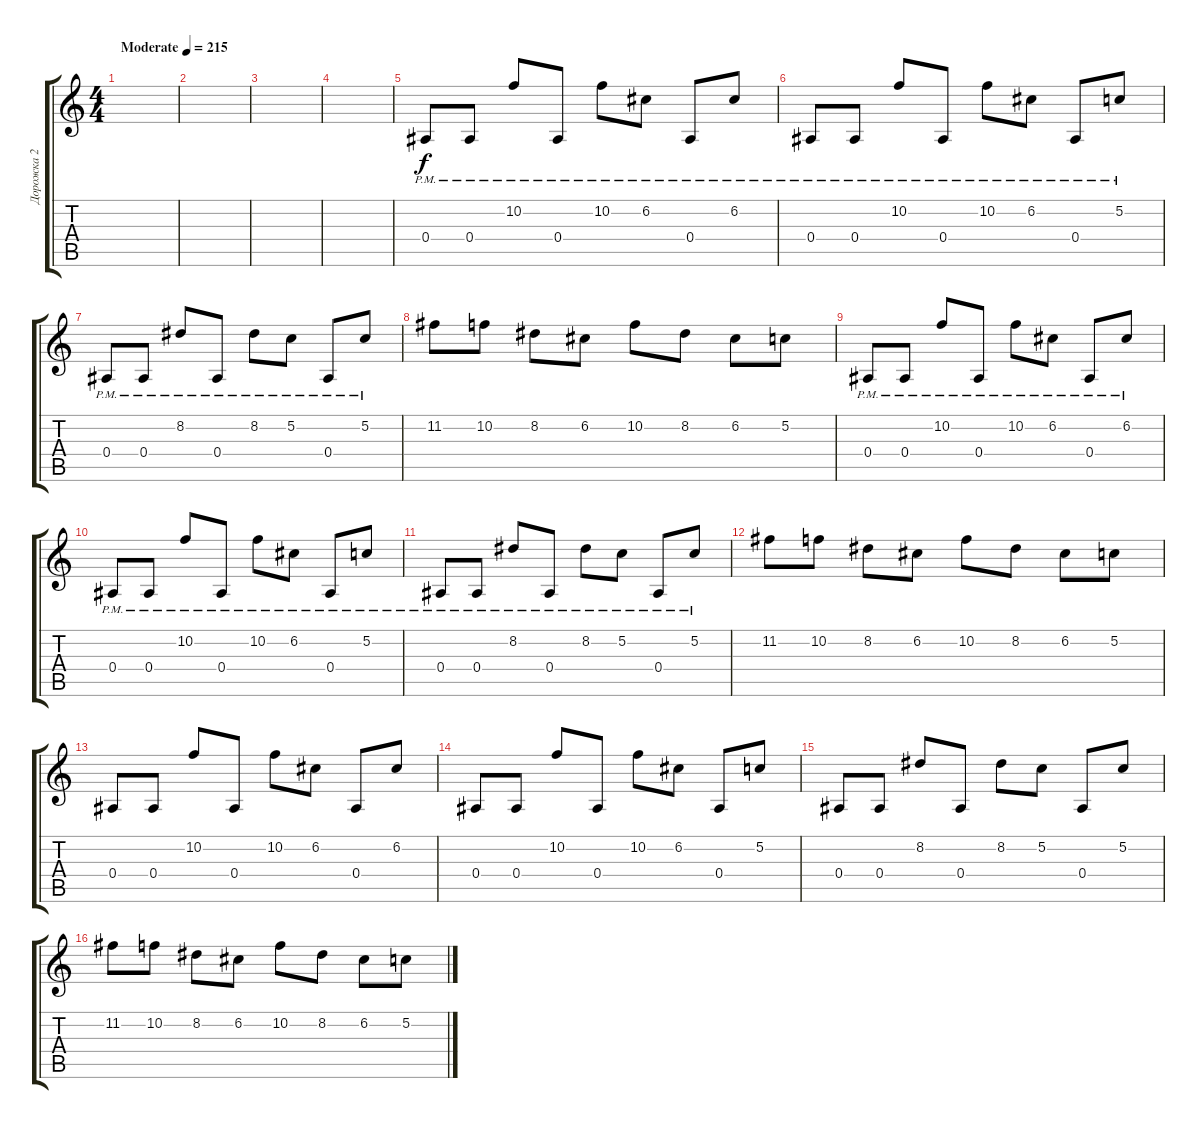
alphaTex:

\track ("Дорожка 2" "Дорожка 2") {instrument distortionguitar}
\staff {score tabs}
\tuning (C4 G3 Eb3 Bb2 F2 C2) {hide}
\ts (4 4)
\tempo (215 "Moderate")
\clef g2
\ks c
|
|
|
|
0.4{pm}.8 0.4{pm}.8 10.2{pm}.8 0.4{pm}.8 10.2{pm}.8 6.2{pm}.8 0.4{pm}.8 6.2{pm}.8 |
0.4{pm}.8 0.4{pm}.8 10.2{pm}.8 0.4{pm}.8 10.2{pm}.8 6.2{pm}.8 0.4{pm}.8 5.2{pm}.8 |
0.4{pm}.8 0.4{pm}.8 8.2{pm}.8 0.4{pm}.8 8.2{pm}.8 5.2{pm}.8 0.4{pm}.8 5.2{pm}.8 |
11.2.8 10.2.8 8.2.8 6.2.8 10.2.8 8.2.8 6.2.8 5.2.8 |
0.4{pm}.8 0.4{pm}.8 10.2{pm}.8 0.4{pm}.8 10.2{pm}.8 6.2{pm}.8 0.4{pm}.8 6.2{pm}.8 |
0.4{pm}.8 0.4{pm}.8 10.2{pm}.8 0.4{pm}.8 10.2{pm}.8 6.2{pm}.8 0.4{pm}.8 5.2{pm}.8 |
0.4{pm}.8 0.4{pm}.8 8.2{pm}.8 0.4{pm}.8 8.2{pm}.8 5.2{pm}.8 0.4{pm}.8 5.2{pm}.8 |
11.2.8 10.2.8 8.2.8 6.2.8 10.2.8 8.2.8 6.2.8 5.2.8 |
0.4.8 0.4.8 10.2.8 0.4.8 10.2.8 6.2.8 0.4.8 6.2.8 |
0.4.8 0.4.8 10.2.8 0.4.8 10.2.8 6.2.8 0.4.8 5.2.8 |
0.4.8 0.4.8 8.2.8 0.4.8 8.2.8 5.2.8 0.4.8 5.2.8 |
11.2.8 10.2.8 8.2.8 6.2.8 10.2.8 8.2.8 6.2.8 5.2.8
